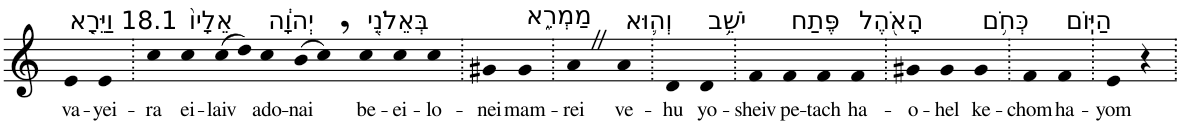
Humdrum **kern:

**kern	**text
*part1	*part1
*staff1	*staff1
*I"Piano	*
*I'Pno	*
*clefG2	*
*k[]	*
=1	=1
!LO:TX:a:t=18.1 וַיֵּרָ֤א	!
!	!LO:LY:b
4e	va-
!	!LO:LY:b
4e	-yei-
=2.	=2.
!	!LO:LY:b
4cc	-ra
!LO:TX:a:t=אֵלָיו֙	!
!	!LO:LY:b
4cc	ei-
!	!LO:LY:b
(>8cc	-laiv
8dd)	.
!LO:TX:a:t=יְהוָ֔ה	!
!	!LO:LY:b
4cc	ado-
!	!LO:LY:b
(>8b	-nai
8cc,)	.
!LO:TX:a:t=בְּאֵלֹנֵ֖י	!
!	!LO:LY:b
4cc	be-
!	!LO:LY:b
4cc	-ei-
!	!LO:LY:b
4cc	-lo-
=3.	=3.
!	!LO:LY:b
4g#X	-nei
!LO:TX:a:t=מַמְרֵ֑א	!
!	!LO:LY:b
4g#	mam-
=4.	=4.
!	!LO:LY:b
4aZ	-rei
!LO:TX:a:t=וְה֛וּא	!
!	!LO:LY:b
4a	ve-
=5.	=5.
!	!LO:LY:b
4d	-hu
!LO:TX:a:t=יֹשֵׁ֥ב	!
!	!LO:LY:b
4d	yo-
=6.	=6.
!	!LO:LY:b
4f	-sheiv
!LO:TX:a:t=פֶּתַח	!
!	!LO:LY:b
4f	pe-
!	!LO:LY:b
4f	-tach
!LO:TX:a:t=הָאֹ֖הֶל	!
!	!LO:LY:b
4f	ha-
=7.	=7.
!	!LO:LY:b
4g#X	-o-
!	!LO:LY:b
4g#	-hel
!LO:TX:a:t=כְּחֹ֥ם	!
!	!LO:LY:b
4g#	ke-
=8.	=8.
!	!LO:LY:b
4f	-chom
!LO:TX:a:t=הַיּֽוֹם	!
!	!LO:LY:b
4f	ha-
=9.	=9.
!	!LO:LY:b
4e	-yom
4r	.
=.	=.
*-	*-
